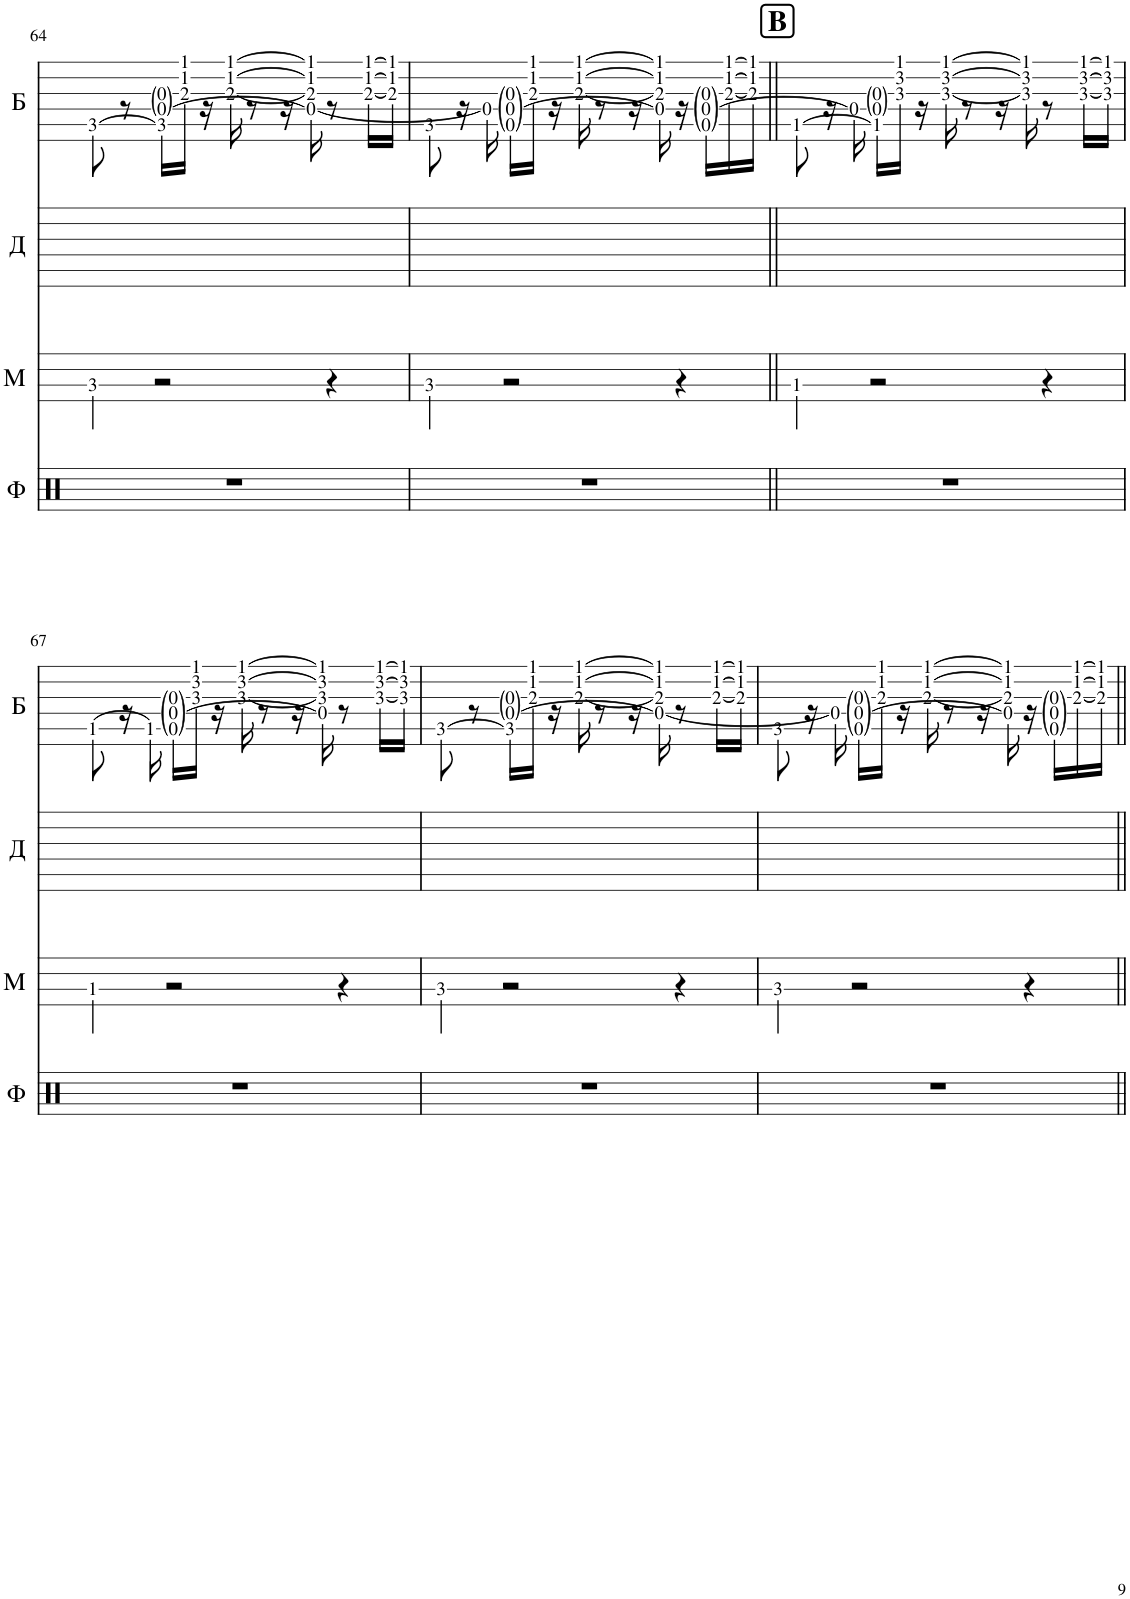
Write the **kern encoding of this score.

**kern	**kern	**kern	**kern
*part4	*part3	*part2	*part1
*staff4	*staff3	*staff2	*staff1
*I"Фил	*I"Митя	*I"Даня	*I"Миша
!!LO:PB:g=z
*clefX	*	*	*
*k[]	*k[]	*k[]	*k[]
*M4/4	*M4/4	*M4/4	*M4/4
=64	=64	=64	=64
1r	4CC\	1r	[8C\
.	.	.	8r
.	2r	.	16C\] [16D\ 16G\LL
.	.	.	16A\ 16c\ 16f\JJ
.	.	.	16r
.	.	.	[16A\ [16c\ [16f\
.	.	.	8r
.	.	.	16r
.	.	.	16D\_ 16A\] 16c\] 16f\]
.	4r	.	8r
.	.	.	[16A\ [16c\ [16f\LL
.	.	.	16A\] 16c\] 16f\]JJ
=65	=65	=65	=65
1r	4CC\	1r	8C\
.	.	.	16r
.	.	.	16D\]
.	2r	.	16AA\ [16D\ 16G\LL
.	.	.	16A\ 16c\ 16f\JJ
.	.	.	16r
.	.	.	[16A\ [16c\ [16f\
.	.	.	8r
.	.	.	16r
.	.	.	16D\] 16A\] 16c\] 16f\]
.	4r	.	16r
.	.	.	16AA\ [16D\ 16G\LL
.	.	.	[16A\ [16c\ [16f\
.	.	.	16A\] 16c\] 16f\]JJ
!!LO:REH:place=s1:a:B:cj:fs=14:t=B
=66||	=66||	=66||	=66||
1r	4BBB-X\	1r	[8BB-X\
.	.	.	16r
.	.	.	16D\]
.	2r	.	16BB-\] 16D\ 16G\LL
.	.	.	16B-X\ 16d\ 16f\JJ
.	.	.	16r
.	.	.	[16B-\ [16d\ [16f\
.	.	.	8r
.	.	.	16r
.	.	.	16B-\] 16d\] 16f\]
.	4r	.	8r
.	.	.	[16B-\ [16d\ [16f\LL
.	.	.	16B-\] 16d\] 16f\]JJ
!!LO:LB:g=z
=67	=67	=67	=67
1r	4BBB-X\	1r	[8BB-X\
.	.	.	16r
.	.	.	16BB-\]
.	2r	.	16AA\ [16D\ 16G\LL
.	.	.	16B-X\ 16d\ 16f\JJ
.	.	.	16r
.	.	.	[16B-\ [16d\ [16f\
.	.	.	8r
.	.	.	16r
.	.	.	16D\] 16B-\] 16d\] 16f\]
.	4r	.	8r
.	.	.	[16B-\ [16d\ [16f\LL
.	.	.	16B-\] 16d\] 16f\]JJ
=68	=68	=68	=68
1r	4CC\	1r	[8C\
.	.	.	8r
.	2r	.	16C\] [16D\ 16G\LL
.	.	.	16A\ 16c\ 16f\JJ
.	.	.	16r
.	.	.	[16A\ [16c\ [16f\
.	.	.	8r
.	.	.	16r
.	.	.	16D\_ 16A\] 16c\] 16f\]
.	4r	.	8r
.	.	.	[16A\ [16c\ [16f\LL
.	.	.	16A\] 16c\] 16f\]JJ
=69	=69	=69	=69
1r	4CC\	1r	8C\
.	.	.	16r
.	.	.	16D\]
.	2r	.	16AA\ [16D\ 16G\LL
.	.	.	16A\ 16c\ 16f\JJ
.	.	.	16r
.	.	.	[16A\ [16c\ [16f\
.	.	.	8r
.	.	.	16r
.	.	.	16D\] 16A\] 16c\] 16f\]
.	4r	.	16r
.	.	.	16AA\ 16D\ 16G\LL
.	.	.	[16A\ [16c\ [16f\
.	.	.	16A\] 16c\] 16f\]JJ
=||	=||	=||	=||
*-	*-	*-	*-
